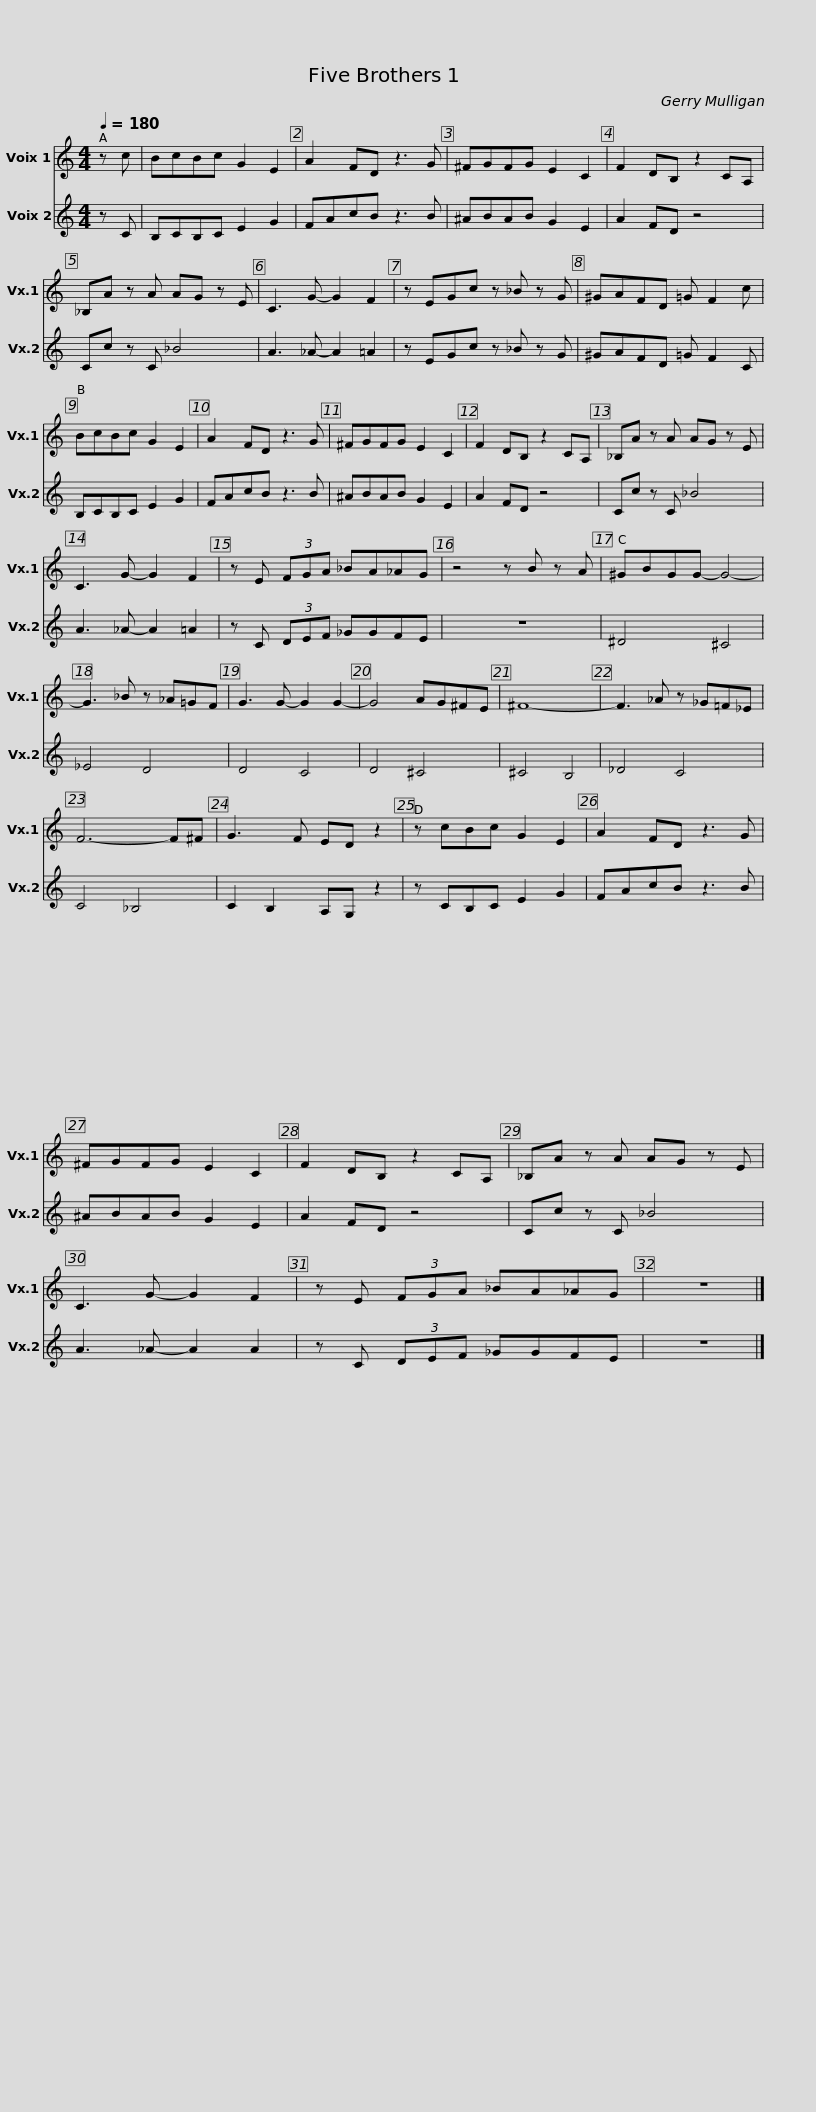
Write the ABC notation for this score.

X:1
%%score 1 2
L:1/8
Q:1/4=180
M:4/4
I:linebreak $
K:C
V:1 treble
V:2 treble
V:1
 z c | BcBc G2 E2 | A2 FD z3 G | ^FGFG E2 C2 | F2 DB, z2 CA, |$ %5
 _B,A z A AG z E | C3 G- G2 F2 | z EGc z _B z G | ^GAFD =G F2 c |$ BcBc G2 E2 | %10
 A2 FD z3 G | ^FGFG E2 C2 | F2 DB, z2 CA, |$ _B,A z A AG z E | C3 G- G2 F2 | %15
 z E (3FGA _BA_AG | z4 z B z A |$ ^GBGG- G4- | G3 _B z _A=GF | G3 G- G2 G2- | %20
 G4 AG^FE |$ ^F8- | F3 _A z _G=F_E | F6- F^F | G3 F ED z2 |$ %25
 z cBc G2 E2 | A2 FD z3 G | ^FGFG E2 C2 | F2 DB, z2 CA, |$ _B,A z A AG z E | %30
 C3 G- G2 F2 | z E (3FGA _BA_AG | z8 |] %33
V:2
 z C | B,CB,C E2 G2 | FAcB z3 B | ^ABAB G2 E2 | A2 FD z4 |$ %5
 Cc z C _B4 | A3 _A- A2 =A2 | z EGc z _B z G | ^GAFD =G F2 C |$ B,CB,C E2 G2 | %10
 FAcB z3 B | ^ABAB G2 E2 | A2 FD z4 |$ Cc z C _B4 | A3 _A- A2 =A2 | %15
 z C (3DEF _GGFE | z8 |$ ^D4 ^C4 | _E4 D4 | D4 C4 | %20
 D4 ^C4 |$ ^C4 B,4 | _D4 C4 | C4 _B,4 | C2 B,2 A,G, z2 |$ %25
 z CB,C E2 G2 | FAcB z3 B | ^ABAB G2 E2 | A2 FD z4 |$ Cc z C _B4 | %30
 A3 _A- A2 A2 | z C (3DEF _GGFE | z8 |] %33
